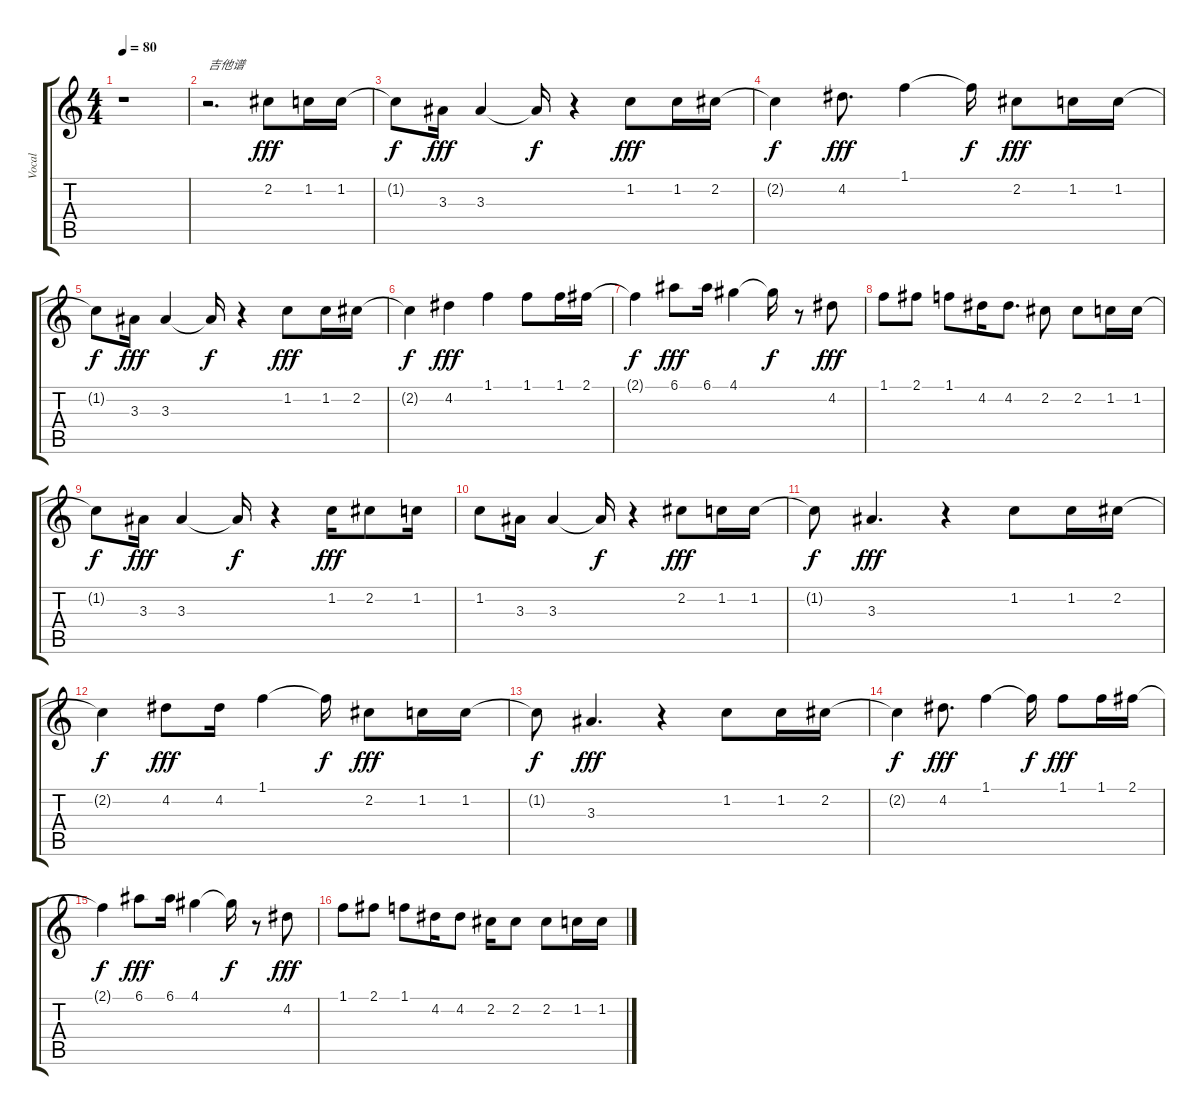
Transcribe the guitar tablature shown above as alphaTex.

\track ("Vocal" "Vocal") {instrument distortionguitar}
\staff {score tabs}
\tuning (E4 B3 G3 D3 A2 E2) {hide}
\ts (4 4)
\tempo 80
\clef g2
\ks c
r.1{dy fff instrument distortionguitar} |
r.2{d txt "吉他谱"} 2.2.8 1.2.16 1.2.16 |
1.2{t}.8{dy f} 3.3.16{dy fff} 3.3.4 3.3{t}.16{dy f} r.4 1.2.8{dy fff} 1.2.16 2.2.16 |
2.2{t}.4{dy f} 4.2.8{d dy fff} 1.1.4 1.1{t}.16{dy f} 2.2.8{dy fff} 1.2.16 1.2.16 |
1.2{t}.8{dy f} 3.3.16{dy fff} 3.3.4 3.3{t}.16{dy f} r.4 1.2.8{dy fff} 1.2.16 2.2.16 |
2.2{t}.4{dy f} 4.2.4{dy fff} 1.1.4 1.1.8 1.1.16 2.1.16 |
2.1{t}.4{dy f} 6.1.8{dy fff} 6.1.16 4.1.4 4.1{t}.16{dy f} r.8 4.2.8{dy fff} |
1.1.8 2.1.8 1.1.8 4.2.16 4.2.8{d} 2.2.8 2.2.8 1.2.16 1.2.16 |
1.2{t}.8{dy f} 3.3.16{dy fff} 3.3.4 3.3{t}.16{dy f} r.4 1.2.16{dy fff} 2.2.8 1.2.16 |
1.2.8 3.3.16 3.3.4 3.3{t}.16{dy f} r.4 2.2.8{dy fff} 1.2.16 1.2.16 |
1.2{t}.8{dy f} 3.3.4{d dy fff} r.4 1.2.8 1.2.16 2.2.16 |
2.2{t}.4{dy f} 4.2.8{dy fff} 4.2.16 1.1.4 1.1{t}.16{dy f} 2.2.8{dy fff} 1.2.16 1.2.16 |
1.2{t}.8{dy f} 3.3.4{d dy fff} r.4 1.2.8 1.2.16 2.2.16 |
2.2{t}.4{dy f} 4.2.8{d dy fff} 1.1.4 1.1{t}.16{dy f} 1.1.8{dy fff} 1.1.16 2.1.16 |
2.1{t}.4{dy f} 6.1.8{dy fff} 6.1.16 4.1.4 4.1{t}.16{dy f} r.8 4.2.8{dy fff} |
1.1.8 2.1.8 1.1.8 4.2.16 4.2.8 2.2.16 2.2.8 2.2.8 1.2.16 1.2.16
